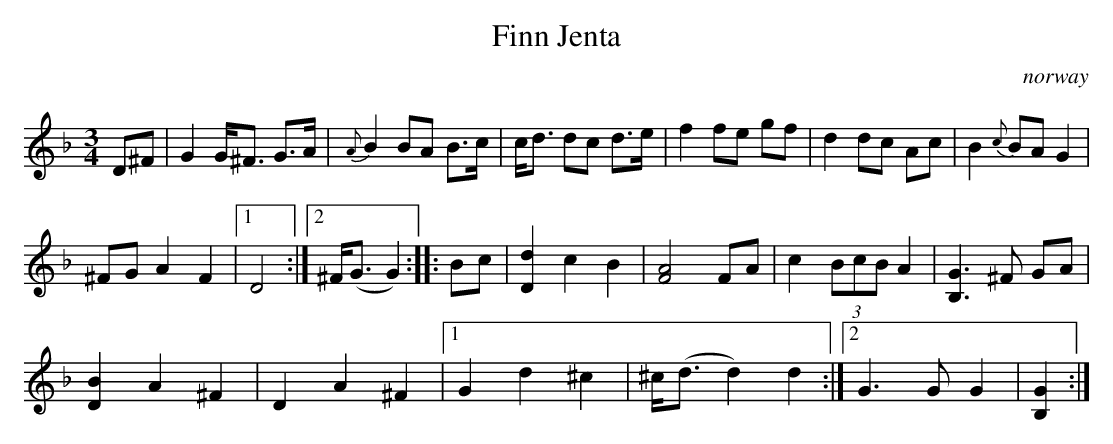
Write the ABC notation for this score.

X:1
T:Finn Jenta
O:norway
M:3/4
K:GDor
D^F |\
G2 G<^F G>A | {A}B2 BA B>c | \
c<d dc d>e | f2 fe gf |\
d2 dc Ac | B2 {c}BA G2 |
^FG A2 F2 |1 D4 :|2 ^F<(G G2) ::\
Bc |\
[D2d2] c2B2 | [F4A4] FA | \
c2 (3BcB A2 | [B,3G3] ^F GA |
[D2B2] A2 ^F2 | D2A2 ^F2 \
|1 G2 d2 ^c2 | ^c<(d d2) d2 :|2 G3G G2 |[B,2G2]:|
